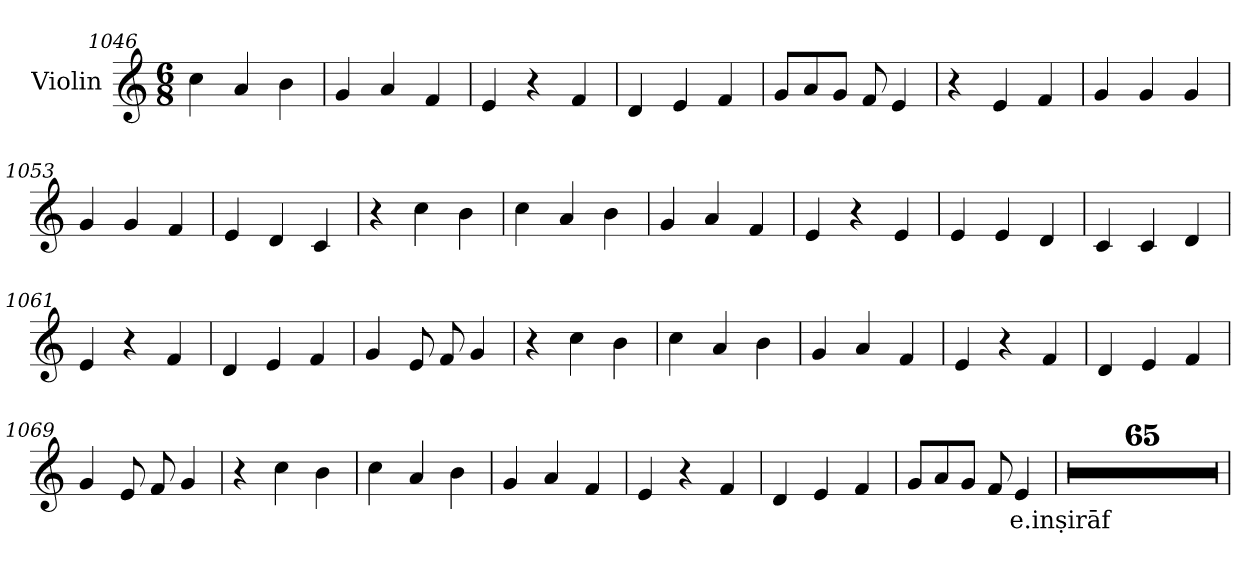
**kern	**text
*part1	*part1
*staff1	*staff1
*I"Violin	*
*clefG2	*
*k[]	*
*M6/8	*
=1046	=1046
4cc\	.
4a/	.
4b\	.
=1047	=1047
4g/	.
4a/	.
4f/	.
=1048	=1048
4e/	.
4r	.
4f/	.
=1049	=1049
4d/	.
4e/	.
4f/	.
=1050	=1050
8g/L	.
8a/	.
8g/J	.
8f/	.
4e/	.
!!LO:LB:g=z
=1051	=1051
4r	.
4e/	.
4f/	.
=1052	=1052
4g/	.
4g/	.
4g/	.
=1053	=1053
4g/	.
4g/	.
4f/	.
=1054	=1054
4e/	.
4d/	.
4c/	.
=1055	=1055
4r	.
4cc\	.
4b\	.
=1056	=1056
4cc\	.
4a/	.
4b\	.
=1057	=1057
4g/	.
4a/	.
4f/	.
!!LO:LB:g=z
=1058	=1058
4e/	.
4r	.
4e/	.
=1059	=1059
4e/	.
4e/	.
4d/	.
=1060	=1060
4c/	.
4c/	.
4d/	.
=1061	=1061
4e/	.
4r	.
4f/	.
=1062	=1062
4d/	.
4e/	.
4f/	.
=1063	=1063
4g/	.
8e/	.
8f/	.
4g/	.
=1064	=1064
4r	.
4cc\	.
4b\	.
!!LO:PB:g=z
=1065	=1065
4cc\	.
4a/	.
4b\	.
=1066	=1066
4g/	.
4a/	.
4f/	.
=1067	=1067
4e/	.
4r	.
4f/	.
=1068	=1068
4d/	.
4e/	.
4f/	.
=1069	=1069
4g/	.
8e/	.
8f/	.
4g/	.
=1070	=1070
4r	.
4cc\	.
4b\	.
=1071	=1071
4cc\	.
4a/	.
4b\	.
!!LO:LB:g=z
=1072	=1072
4g/	.
4a/	.
4f/	.
=1073	=1073
4e/	.
4r	.
4f/	.
=1074	=1074
4d/	.
4e/	.
4f/	.
=1075	=1075
8g/L	.
8a/	.
8g/J	.
8f/	.
!	!LO:LY:b
4e/	e.inṣirāf
=1076	=1076
2.r	.
=1077	=1077
2.r	.
=1078	=1078
2.r	.
!!LO:LB:g=z
=1079	=1079
2.r	.
=1080	=1080
2.r	.
=1081	=1081
2.r	.
=1082	=1082
2.r	.
=1083	=1083
2.r	.
=1084	=1084
2.r	.
=1085	=1085
2.r	.
!!LO:LB:g=z
=1086	=1086
2.r	.
=1087	=1087
2.r	.
=1088	=1088
2.r	.
=1089	=1089
2.r	.
=1090	=1090
2.r	.
=1091	=1091
2.r	.
=1092	=1092
2.r	.
!!LO:LB:g=z
=1093	=1093
2.r	.
=1094	=1094
2.r	.
=1095	=1095
2.r	.
=1096	=1096
2.r	.
=1097	=1097
2.r	.
=1098	=1098
2.r	.
=1099	=1099
2.r	.
!!LO:LB:g=z
=1100	=1100
2.r	.
=1101	=1101
2.r	.
=1102	=1102
2.r	.
=1103	=1103
2.r	.
=1104	=1104
2.r	.
=1105	=1105
2.r	.
=1106	=1106
2.r	.
!!LO:LB:g=z
=1107	=1107
2.r	.
=1108	=1108
2.r	.
=1109	=1109
2.r	.
=1110	=1110
2.r	.
=1111	=1111
2.r	.
=1112	=1112
2.r	.
=1113	=1113
2.r	.
!!LO:LB:g=z
=1114	=1114
2.r	.
=1115	=1115
2.r	.
=1116	=1116
2.r	.
=1117	=1117
2.r	.
=1118	=1118
2.r	.
=1119	=1119
2.r	.
=1120	=1120
2.r	.
!!LO:PB:g=z
=1121	=1121
2.r	.
=1122	=1122
2.r	.
=1123	=1123
2.r	.
=1124	=1124
2.r	.
=1125	=1125
2.r	.
=1126	=1126
2.r	.
=1127	=1127
2.r	.
!!LO:LB:g=z
=1128	=1128
2.r	.
=1129	=1129
2.r	.
=1130	=1130
2.r	.
=1131	=1131
2.r	.
=1132	=1132
2.r	.
=1133	=1133
2.r	.
=1134	=1134
2.r	.
!!LO:LB:g=z
=1135	=1135
2.r	.
=1136	=1136
2.r	.
=1137	=1137
2.r	.
=1138	=1138
2.r	.
=1139	=1139
2.r	.
=1140	=1140
2.r	.
=	=
*-	*-
